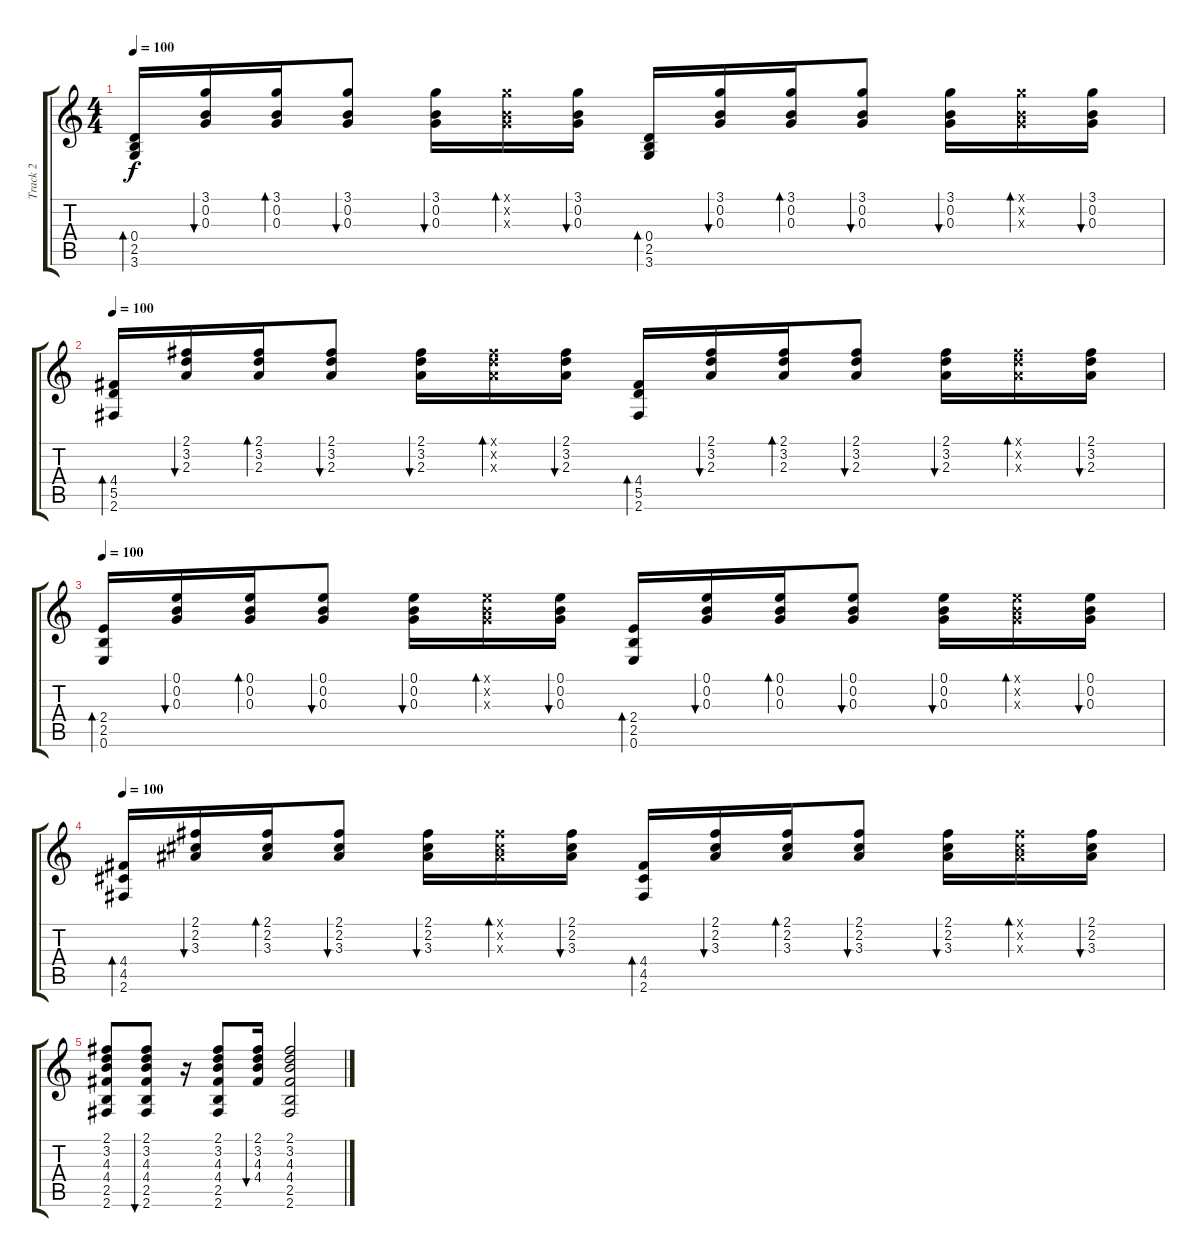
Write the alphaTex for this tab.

\track ("Track 2" "Track 2") {instrument acousticguitarnylon}
\staff {score tabs}
\tuning (E4 B3 G3 D3 A2 E2) {hide}
\ts (4 4)
\tempo 100
\clef g2
\ks c
(0.4 2.5 3.6).16{bd 60 dy f} (3.1 0.2 0.3).16{bu 60} (3.1 0.2 0.3).16{bd 60} (3.1 0.2 0.3).8{bu 60} (3.1 0.2 0.3).16{bu 60} (3.1{x} 0.2{x} 0.3{x}).16{bd 60} (3.1 0.2 0.3).16{bu 60} (0.4 2.5 3.6).16{bd 60} (3.1 0.2 0.3).16{bu 60} (3.1 0.2 0.3).16{bd 60} (3.1 0.2 0.3).8{bu 60} (3.1 0.2 0.3).16{bu 60} (3.1{x} 0.2{x} 0.3{x}).16{bd 60} (3.1 0.2 0.3).16{bu 60} |
\tempo 100
(4.4 5.5 2.6).16{bd 60} (2.1 3.2 2.3).16{bu 60} (2.1 3.2 2.3).16{bd 60} (2.1 3.2 2.3).8{bu 60} (2.1 3.2 2.3).16{bu 60} (2.1{x} 3.2{x} 2.3{x}).16{bd 60} (2.1 3.2 2.3).16{bu 60} (4.4 5.5 2.6).16{bd 60} (2.1 3.2 2.3).16{bu 60} (2.1 3.2 2.3).16{bd 60} (2.1 3.2 2.3).8{bu 60} (2.1 3.2 2.3).16{bu 60} (2.1{x} 3.2{x} 2.3{x}).16{bd 60} (2.1 3.2 2.3).16{bu 60} |
\tempo 100
(2.4 2.5 0.6).16{bd 60} (0.1 0.2 0.3).16{bu 60} (0.1 0.2 0.3).16{bd 60} (0.1 0.2 0.3).8{bu 60} (0.1 0.2 0.3).16{bu 60} (0.1{x} 0.2{x} 0.3{x}).16{bd 60} (0.1 0.2 0.3).16{bu 60} (2.4 2.5 0.6).16{bd 60} (0.1 0.2 0.3).16{bu 60} (0.1 0.2 0.3).16{bd 60} (0.1 0.2 0.3).8{bu 60} (0.1 0.2 0.3).16{bu 60} (0.1{x} 0.2{x} 0.3{x}).16{bd 60} (0.1 0.2 0.3).16{bu 60} |
\tempo 100
(4.4 4.5 2.6).16{bd 60} (2.1 2.2 3.3).16{bu 60} (2.1 2.2 3.3).16{bd 60} (2.1 2.2 3.3).8{bu 60} (2.1 2.2 3.3).16{bu 60} (2.1{x} 2.2{x} 3.3{x}).16{bd 60} (2.1 2.2 3.3).16{bu 60} (4.4 4.5 2.6).16{bd 60} (2.1 2.2 3.3).16{bu 60} (2.1 2.2 3.3).16{bd 60} (2.1 2.2 3.3).8{bu 60} (2.1 2.2 3.3).16{bu 60} (2.1{x} 2.2{x} 3.3{x}).16{bd 60} (2.1 2.2 3.3).16{bu 60} |
(2.1 3.2 4.3 4.4 2.5 2.6).8 (2.1 3.2 4.3 4.4 2.5 2.6).8{bu 30} r.16 (2.1 3.2 4.3 4.4 2.5 2.6).8 (2.1 3.2 4.3 4.4).16{bu 120} (2.1 3.2 4.3 4.4 2.5 2.6).2
